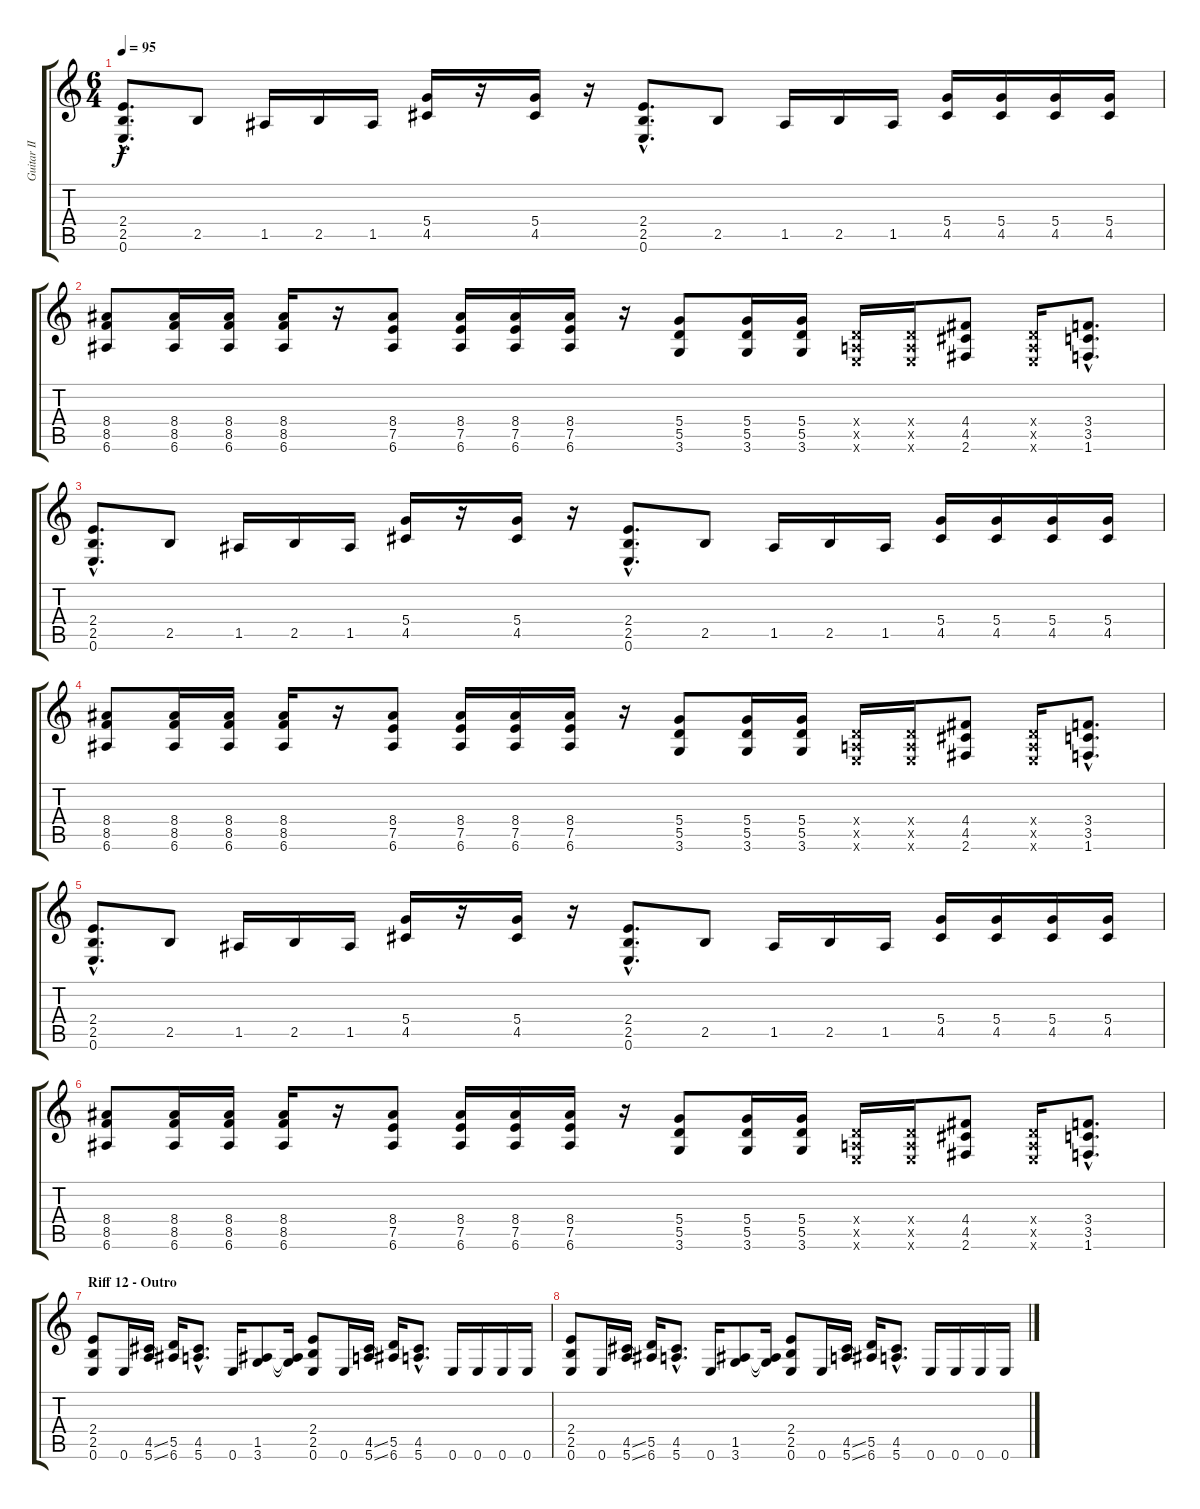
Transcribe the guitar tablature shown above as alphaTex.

\track ("Guitar II" "Guitar II") {instrument distortionguitar}
\staff {score tabs}
\tuning (E4 B3 G3 D3 A2 E2) {hide}
\ts (6 4)
\tempo 95
\clef g2
\ks c
(2.4{hac} 2.5{hac} 0.6{hac}).8{d dy f} 2.5.8 1.5.16 2.5.16 1.5.16 (5.4 4.5).16 r.16 (5.4 4.5).16 r.16 (2.4{hac} 2.5{hac} 0.6{hac}).8{d} 2.5.8 1.5.16 2.5.16 1.5.16 (5.4 4.5).16 (5.4 4.5).16 (5.4 4.5).16 (5.4 4.5).16 |
(8.4 8.5 6.6).8 (8.4 8.5 6.6).16 (8.4 8.5 6.6).16 (8.4 8.5 6.6).16 r.16 (8.4 7.5 6.6).8 (8.4 7.5 6.6).16 (8.4 7.5 6.6).16 (8.4 7.5 6.6).16 r.16 (5.4 5.5 3.6).8 (5.4 5.5 3.6).16 (5.4 5.5 3.6).16 (0.4{x} 0.5{x} 0.6{x}).16 (0.4{x} 0.5{x} 0.6{x}).16 (4.4 4.5 2.6).8 (0.4{x} 0.5{x} 0.6{x}).16 (3.4{hac} 3.5{hac} 1.6{hac}).8{d} |
(2.4{hac} 2.5{hac} 0.6{hac}).8{d} 2.5.8 1.5.16 2.5.16 1.5.16 (5.4 4.5).16 r.16 (5.4 4.5).16 r.16 (2.4{hac} 2.5{hac} 0.6{hac}).8{d} 2.5.8 1.5.16 2.5.16 1.5.16 (5.4 4.5).16 (5.4 4.5).16 (5.4 4.5).16 (5.4 4.5).16 |
(8.4 8.5 6.6).8 (8.4 8.5 6.6).16 (8.4 8.5 6.6).16 (8.4 8.5 6.6).16 r.16 (8.4 7.5 6.6).8 (8.4 7.5 6.6).16 (8.4 7.5 6.6).16 (8.4 7.5 6.6).16 r.16 (5.4 5.5 3.6).8 (5.4 5.5 3.6).16 (5.4 5.5 3.6).16 (0.4{x} 0.5{x} 0.6{x}).16 (0.4{x} 0.5{x} 0.6{x}).16 (4.4 4.5 2.6).8 (0.4{x} 0.5{x} 0.6{x}).16 (3.4{hac} 3.5{hac} 1.6{hac}).8{d} |
(2.4{hac} 2.5{hac} 0.6{hac}).8{d} 2.5.8 1.5.16 2.5.16 1.5.16 (5.4 4.5).16 r.16 (5.4 4.5).16 r.16 (2.4{hac} 2.5{hac} 0.6{hac}).8{d} 2.5.8 1.5.16 2.5.16 1.5.16 (5.4 4.5).16 (5.4 4.5).16 (5.4 4.5).16 (5.4 4.5).16 |
(8.4 8.5 6.6).8 (8.4 8.5 6.6).16 (8.4 8.5 6.6).16 (8.4 8.5 6.6).16 r.16 (8.4 7.5 6.6).8 (8.4 7.5 6.6).16 (8.4 7.5 6.6).16 (8.4 7.5 6.6).16 r.16 (5.4 5.5 3.6).8 (5.4 5.5 3.6).16 (5.4 5.5 3.6).16 (0.4{x} 0.5{x} 0.6{x}).16 (0.4{x} 0.5{x} 0.6{x}).16 (4.4 4.5 2.6).8 (0.4{x} 0.5{x} 0.6{x}).16 (3.4{hac} 3.5{hac} 1.6{hac}).8{d} |
\section ("" "Riff 12 - Outro")
(2.4 2.5 0.6).8 0.6.16 (4.5{ss} 5.6{ss}).16 (5.5 6.6).16 (4.5{hac} 5.6{hac}).8{d} 0.6.16 (1.5 3.6).8 (1.5{t} 3.6{t}).16 (2.4 2.5 0.6).8 0.6.16 (4.5{ss} 5.6{ss}).16 (5.5 6.6).16 (4.5{hac} 5.6{hac}).8{d} 0.6.16 0.6.16 0.6.16 0.6.16 |
(2.4 2.5 0.6).8 0.6.16 (4.5{ss} 5.6{ss}).16 (5.5 6.6).16 (4.5{hac} 5.6{hac}).8{d} 0.6.16 (1.5 3.6).8 (1.5{t} 3.6{t}).16 (2.4 2.5 0.6).8 0.6.16 (4.5{ss} 5.6{ss}).16 (5.5 6.6).16 (4.5{hac} 5.6{hac}).8{d} 0.6.16 0.6.16 0.6.16 0.6.16
